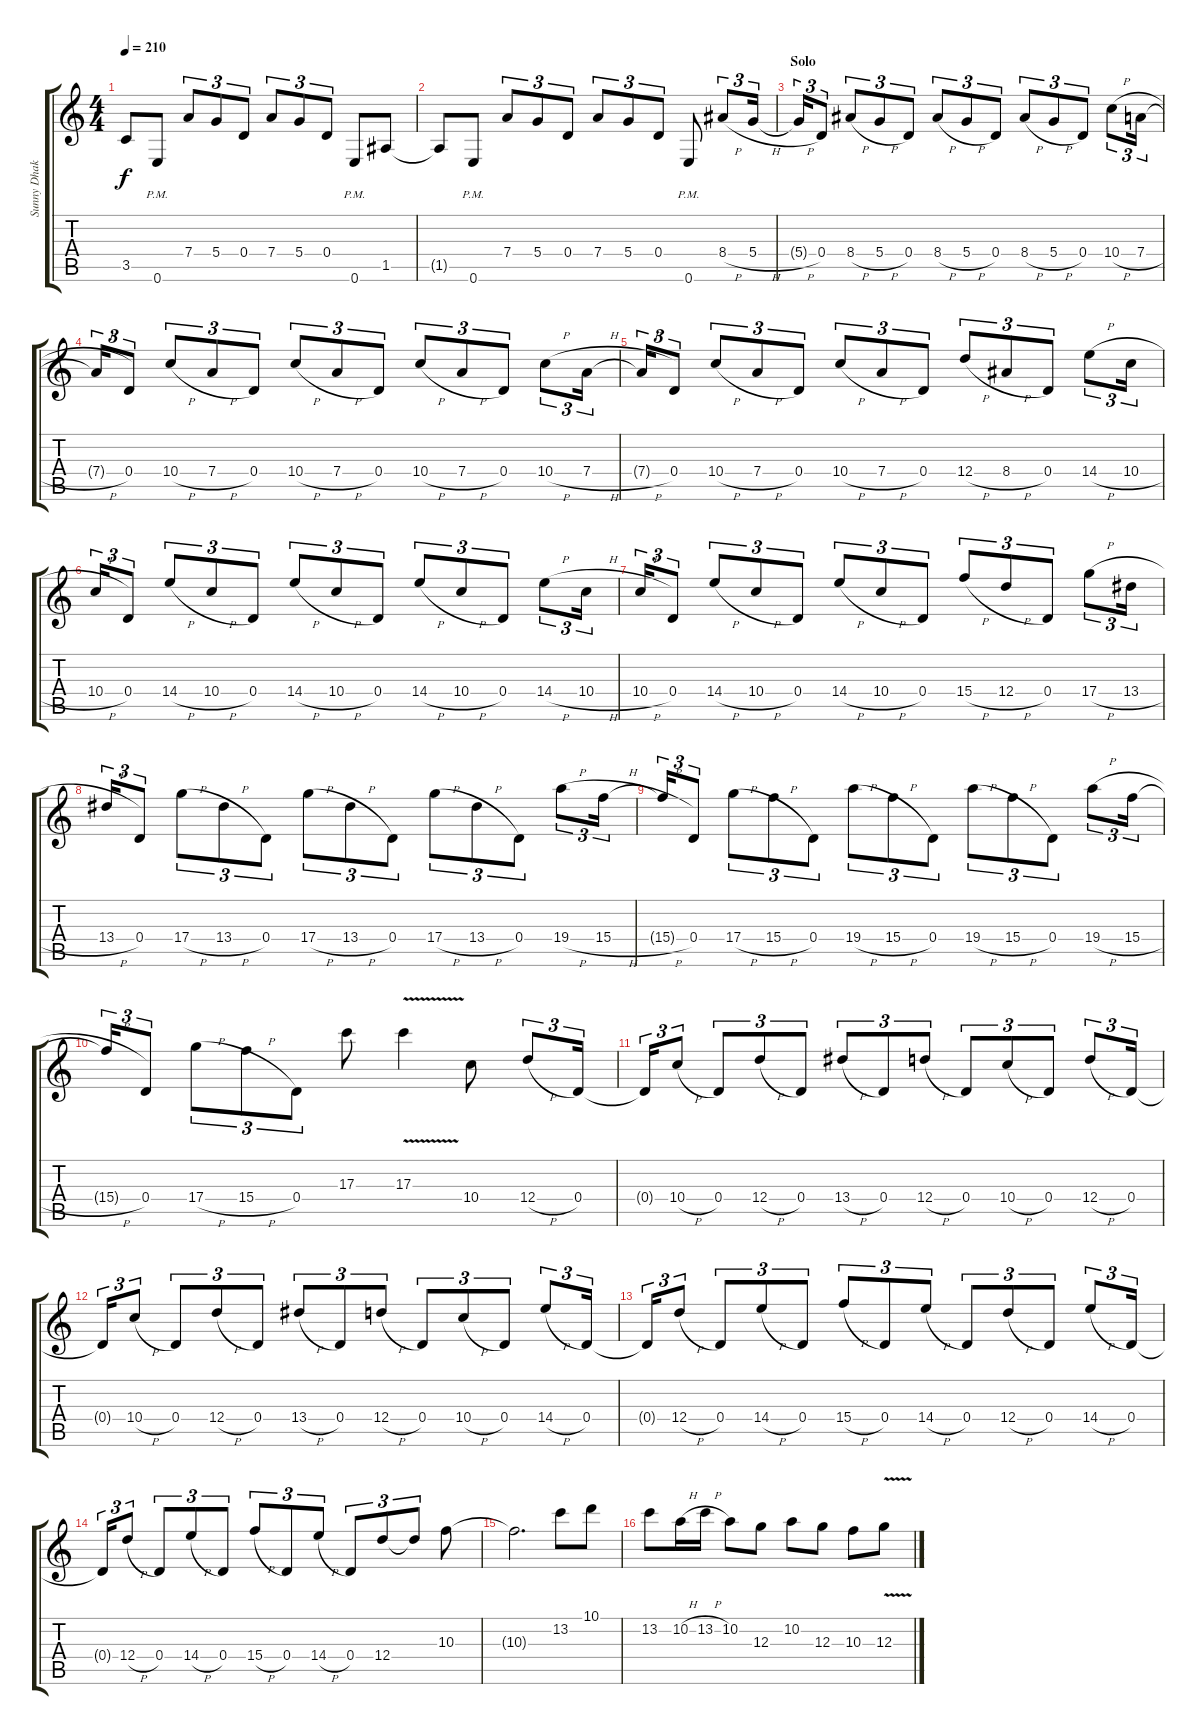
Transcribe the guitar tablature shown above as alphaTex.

\track ("Sunny Dhak" "Sunny Dhak") {instrument distortionguitar}
\staff {score tabs}
\tuning (E4 B3 G3 D3 A2 E2) {hide}
\ts (4 4)
\tempo 210
\clef g2
\ks c
3.5{t}.8{dy f} 0.6{pm}.8 7.4.8{tu (3 2)} 5.4.8{tu (3 2)} 0.4.8{tu (3 2)} 7.4.8{tu (3 2)} 5.4.8{tu (3 2)} 0.4.8{tu (3 2)} 0.6{pm}.8 1.5.8 |
1.5{t}.8 0.6{pm}.8 7.4.8{tu (3 2)} 5.4.8{tu (3 2)} 0.4.8{tu (3 2)} 7.4.8{tu (3 2)} 5.4.8{tu (3 2)} 0.4.8{tu (3 2)} 0.6{pm}.8 8.4{h}.8{tu (3 2)} 5.4{h}.16{tu (3 2)} |
\section ("" "Solo")
5.4{h t}.16{tu (3 2)} 0.4.8{tu (3 2)} 8.4{h}.8{tu (3 2)} 5.4{h}.8{tu (3 2)} 0.4.8{tu (3 2)} 8.4{h}.8{tu (3 2)} 5.4{h}.8{tu (3 2)} 0.4.8{tu (3 2)} 8.4{h}.8{tu (3 2)} 5.4{h}.8{tu (3 2)} 0.4.8{tu (3 2)} 10.4{h}.8{tu (3 2)} 7.4{h}.16{tu (3 2)} |
7.4{h t}.16{tu (3 2)} 0.4.8{tu (3 2)} 10.4{h}.8{tu (3 2)} 7.4{h}.8{tu (3 2)} 0.4.8{tu (3 2)} 10.4{h}.8{tu (3 2)} 7.4{h}.8{tu (3 2)} 0.4.8{tu (3 2)} 10.4{h}.8{tu (3 2)} 7.4{h}.8{tu (3 2)} 0.4.8{tu (3 2)} 10.4{h}.8{tu (3 2)} 7.4{h}.16{tu (3 2)} |
7.4{h t}.16{tu (3 2)} 0.4.8{tu (3 2)} 10.4{h}.8{tu (3 2)} 7.4{h}.8{tu (3 2)} 0.4.8{tu (3 2)} 10.4{h}.8{tu (3 2)} 7.4{h}.8{tu (3 2)} 0.4.8{tu (3 2)} 12.4{h}.8{tu (3 2)} 8.4{h}.8{tu (3 2)} 0.4.8{tu (3 2)} 14.4{h}.8{tu (3 2)} 10.4{h}.16{tu (3 2)} |
10.4{h}.16{tu (3 2)} 0.4.8{tu (3 2)} 14.4{h}.8{tu (3 2)} 10.4{h}.8{tu (3 2)} 0.4.8{tu (3 2)} 14.4{h}.8{tu (3 2)} 10.4{h}.8{tu (3 2)} 0.4.8{tu (3 2)} 14.4{h}.8{tu (3 2)} 10.4{h}.8{tu (3 2)} 0.4.8{tu (3 2)} 14.4{h}.8{tu (3 2)} 10.4{h}.16{tu (3 2)} |
10.4{h}.16{tu (3 2)} 0.4.8{tu (3 2)} 14.4{h}.8{tu (3 2)} 10.4{h}.8{tu (3 2)} 0.4.8{tu (3 2)} 14.4{h}.8{tu (3 2)} 10.4{h}.8{tu (3 2)} 0.4.8{tu (3 2)} 15.4{h}.8{tu (3 2)} 12.4{h}.8{tu (3 2)} 0.4.8{tu (3 2)} 17.4{h}.8{tu (3 2)} 13.4{h}.16{tu (3 2)} |
13.4{h}.16{tu (3 2)} 0.4.8{tu (3 2)} 17.4{h}.8{tu (3 2)} 13.4{h}.8{tu (3 2)} 0.4.8{tu (3 2)} 17.4{h}.8{tu (3 2)} 13.4{h}.8{tu (3 2)} 0.4.8{tu (3 2)} 17.4{h}.8{tu (3 2)} 13.4{h}.8{tu (3 2)} 0.4.8{tu (3 2)} 19.4{h}.8{tu (3 2)} 15.4{h}.16{tu (3 2)} |
15.4{h t}.16{tu (3 2)} 0.4.8{tu (3 2)} 17.4{h}.8{tu (3 2)} 15.4{h}.8{tu (3 2)} 0.4.8{tu (3 2)} 19.4{h}.8{tu (3 2)} 15.4{h}.8{tu (3 2)} 0.4.8{tu (3 2)} 19.4{h}.8{tu (3 2)} 15.4{h}.8{tu (3 2)} 0.4.8{tu (3 2)} 19.4{h}.8{tu (3 2)} 15.4{h}.16{tu (3 2)} |
15.4{h t}.16{tu (3 2)} 0.4.8{tu (3 2)} 17.4{h}.8{tu (3 2)} 15.4{h}.8{tu (3 2)} 0.4.8{tu (3 2)} 17.3.8 17.3{v}.4 10.4.8 12.4{h}.8{tu (3 2)} 0.4.16{tu (3 2)} |
0.4{t}.16{tu (3 2)} 10.4{h}.8{tu (3 2)} 0.4.8{tu (3 2)} 12.4{h}.8{tu (3 2)} 0.4.8{tu (3 2)} 13.4{h}.8{tu (3 2)} 0.4.8{tu (3 2)} 12.4{h}.8{tu (3 2)} 0.4.8{tu (3 2)} 10.4{h}.8{tu (3 2)} 0.4.8{tu (3 2)} 12.4{h}.8{tu (3 2)} 0.4.16{tu (3 2)} |
0.4{t}.16{tu (3 2)} 10.4{h}.8{tu (3 2)} 0.4.8{tu (3 2)} 12.4{h}.8{tu (3 2)} 0.4.8{tu (3 2)} 13.4{h}.8{tu (3 2)} 0.4.8{tu (3 2)} 12.4{h}.8{tu (3 2)} 0.4.8{tu (3 2)} 10.4{h}.8{tu (3 2)} 0.4.8{tu (3 2)} 14.4{h}.8{tu (3 2)} 0.4.16{tu (3 2)} |
0.4{t}.16{tu (3 2)} 12.4{h}.8{tu (3 2)} 0.4.8{tu (3 2)} 14.4{h}.8{tu (3 2)} 0.4.8{tu (3 2)} 15.4{h}.8{tu (3 2)} 0.4.8{tu (3 2)} 14.4{h}.8{tu (3 2)} 0.4.8{tu (3 2)} 12.4{h}.8{tu (3 2)} 0.4.8{tu (3 2)} 14.4{h}.8{tu (3 2)} 0.4.16{tu (3 2)} |
0.4{t}.16{tu (3 2)} 12.4{h}.8{tu (3 2)} 0.4.8{tu (3 2)} 14.4{h}.8{tu (3 2)} 0.4.8{tu (3 2)} 15.4{h}.8{tu (3 2)} 0.4.8{tu (3 2)} 14.4{h}.8{tu (3 2)} 0.4.8{tu (3 2)} 12.4.8{tu (3 2)} 12.4{t}.8{tu (3 2)} 10.3.8 |
10.3{t}.2{d} 13.2.8 10.1.8 |
13.2.8 10.2{h}.16 13.2{h}.16 10.2.8 12.3.8 10.2.8 12.3.8 10.3.8 12.3{v}.8
